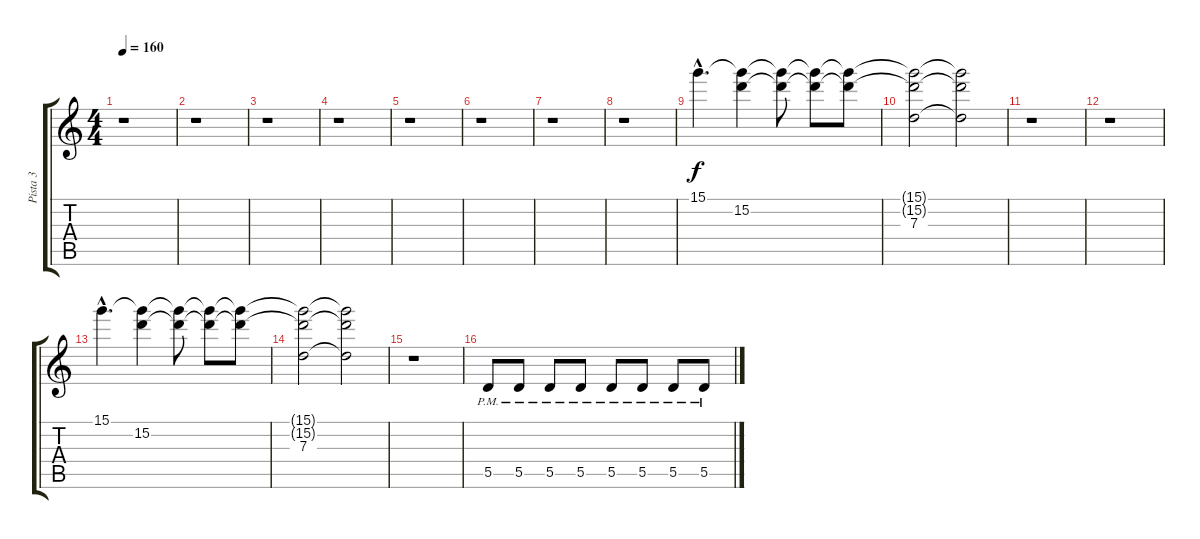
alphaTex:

\track ("Pista 3" "Pista 3") {instrument overdrivenguitar}
\staff {score tabs}
\tuning (E4 B3 G3 D3 A2 E2) {hide}
\ts (4 4)
\tempo 160
\clef g2
\ks c
r.1{dy f} |
r.1 |
r.1 |
r.1 |
r.1 |
r.1 |
r.1 |
r.1 |
15.1{hac}.4{d} (15.1{t} 15.2).4 (15.1{t} 15.2{t}).8 (15.1{t} 15.2{t}).8 (15.1{t} 15.2{t}).8 |
(15.1{t} 15.2{t} 7.3).2 (15.1{t} 15.2{t} 7.3{t}).2 |
r.1 |
r.1 |
15.1{hac}.4{d} (15.1{t} 15.2).4 (15.1{t} 15.2{t}).8 (15.1{t} 15.2{t}).8 (15.1{t} 15.2{t}).8 |
(15.1{t} 15.2{t} 7.3).2 (15.1{t} 15.2{t} 7.3{t}).2 |
r.1 |
5.5{pm}.8 5.5{pm}.8 5.5{pm}.8 5.5{pm}.8 5.5{pm}.8 5.5{pm}.8 5.5{pm}.8 5.5{pm}.8
